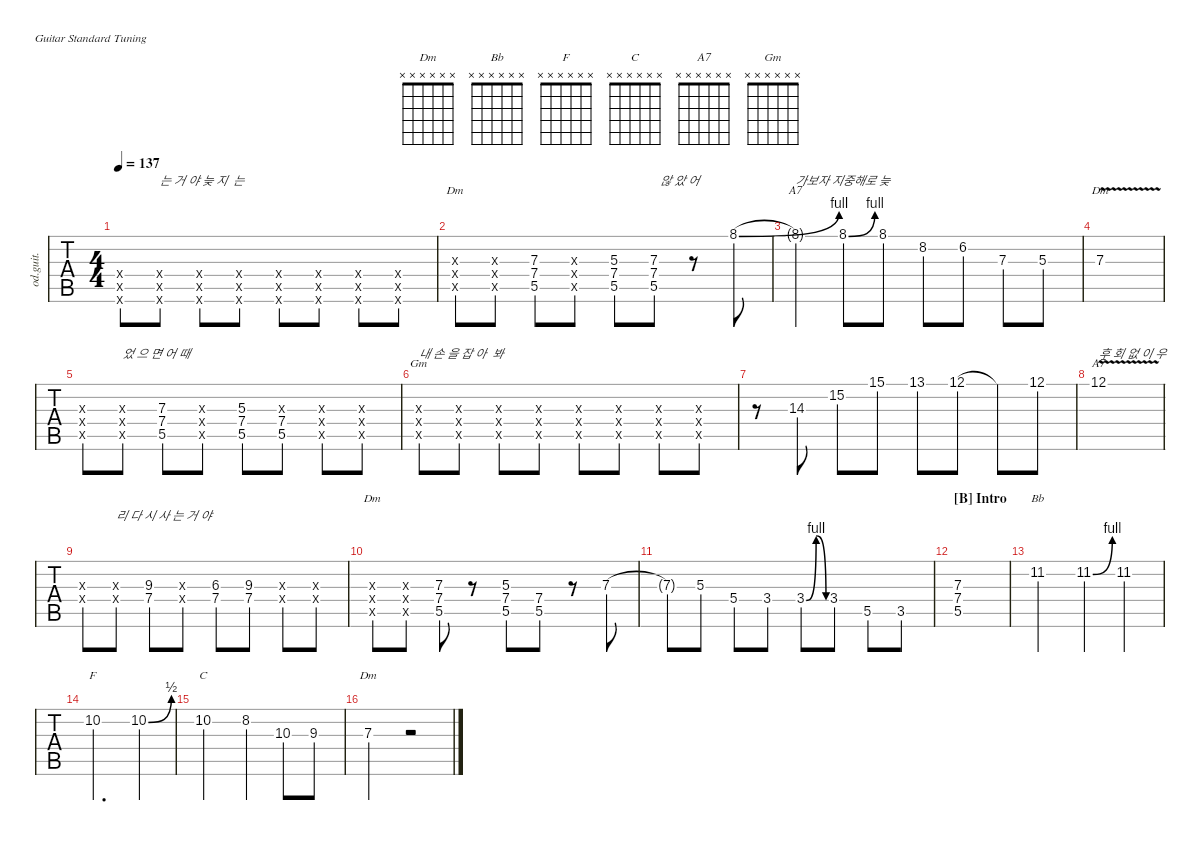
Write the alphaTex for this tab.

\defaultSystemsLayout 4
\hideDynamics
\bracketExtendMode nobrackets
\track ("Guitar1" "od.guit.") {defaultSystemsLayout 4 instrument overdrivenguitar}
\staff {tabs}
\tuning (E4 B3 G3 D3 A2 E2)
\chord ("Dm" x x x x x x)
\chord ("Bb" x x x x x x)
\chord ("F" x x x x x x)
\chord ("C" x x x x x x)
\chord ("A7" x x x x x x)
\chord ("Gm" x x x x x x)
\ts (4 4)
\tempo 137
\clef g2
\ks f
(5.6{x acc forcenatural} 7.5{x acc forcenatural} 7.4{x acc forcenatural}).8{dy mf} (5.6{x acc forcenatural} 7.5{x acc forcenatural} 7.4{x acc forcenatural}).8{txt "는 거 야 늦 지  는"} (5.6{x acc forcenatural} 7.5{x acc forcenatural} 7.4{x acc forcenatural}).8 (5.6{x acc forcenatural} 7.5{x acc forcenatural} 7.4{x acc forcenatural}).8 (5.6{x acc forcenatural} 7.5{x acc forcenatural} 7.4{x acc forcenatural}).8 (5.6{x acc forcenatural} 7.5{x acc forcenatural} 7.4{x acc forcenatural}).8 (5.6{x acc forcenatural} 7.5{x acc forcenatural} 7.4{x acc forcenatural}).8 (5.6{x acc forcenatural} 7.5{x acc forcenatural} 7.4{x acc forcenatural}).8 |
(5.5{x acc forcenatural} 7.4{x acc forcenatural} 7.3{x acc forcenatural}).8{ch "Dm"} (5.5{x acc forcenatural} 7.4{x acc forcenatural} 7.3{x acc forcenatural}).8 (5.5{acc forcenatural} 7.4{acc forcenatural} 7.3{acc forcenatural}).8 (5.5{x acc forcenatural} 7.4{x acc forcenatural} 7.3{x acc forcenatural}).8 (7.4{acc forcenatural} 5.3{acc forcenatural} 5.5{acc forcenatural}).8 (7.4{acc forcenatural} 5.5{acc forcenatural} 7.3{acc forcenatural}).8{txt "  않 았 어"} r.8 8.1{be (bend 0 0 15 4) acc forcenatural}.8 |
8.1{t}.4{ch "A7" txt "가보자 지중해로 늦"} 8.1{be (bend 0 0 15 4) acc forcenatural}.8 8.1{acc forcenatural}.8 8.2{acc forcenatural}.8 6.2{acc forcenatural}.8 7.3{acc forcenatural}.8 5.3{acc forcenatural}.8 |
7.3{v acc forcenatural}.1{ch "Dm"} |
(5.5{x acc forcenatural} 7.4{x acc forcenatural} 7.3{x acc forcenatural}).8 (5.5{x acc forcenatural} 7.4{x acc forcenatural} 7.3{x acc forcenatural}).8{txt "었 으 면 어 때"} (5.5{acc forcenatural} 7.4{acc forcenatural} 7.3{acc forcenatural}).8 (5.5{x acc forcenatural} 7.4{x acc forcenatural} 7.3{x acc forcenatural}).8 (7.4{acc forcenatural} 5.3{acc forcenatural} 5.5{acc forcenatural}).8 (7.4{acc forcenatural} 5.5{acc forcenatural} 7.3{x acc forcenatural}).8 (5.5{x acc forcenatural} 7.4{x acc forcenatural} 7.3{x acc forcenatural}).8 (5.5{x acc forcenatural} 7.4{x acc forcenatural} 7.3{x acc forcenatural}).8 |
(10.5{x acc forcenatural} 12.4{x acc forcenatural} 12.3{x acc forcenatural}).8{ch "Gm" txt "내 손 을 잡 아  봐"} (10.5{x acc forcenatural} 12.4{x acc forcenatural} 12.3{x acc forcenatural}).8 (10.5{x acc forcenatural} 12.4{x acc forcenatural} 12.3{x acc forcenatural}).8 (10.5{x acc forcenatural} 12.4{x acc forcenatural} 12.3{x acc forcenatural}).8 (10.5{x acc forcenatural} 12.4{x acc forcenatural} 12.3{x acc forcenatural}).8 (10.5{x acc forcenatural} 12.4{x acc forcenatural} 12.3{x acc forcenatural}).8 (10.5{x acc forcenatural} 12.4{x acc forcenatural} 12.3{x acc forcenatural}).8 (10.5{x acc forcenatural} 12.4{x acc forcenatural} 12.3{x acc forcenatural}).8 |
r.8 14.3{acc forcenatural}.8 15.2{acc forcenatural}.8 15.1{acc forcenatural}.8 13.1{acc forcenatural}.8 12.1{acc forcenatural}.8 12.1{t acc forcenatural}.8 12.1{acc forcenatural}.8 |
12.1{v acc forcenatural}.1{ch "A7" txt "후 회 없 이 우"} |
(9.3{x acc forcenatural} 7.4{x acc forcenatural}).8 (9.3{x acc forcenatural} 7.4{x acc forcenatural}).8{txt "리 다 시 사 는 거 야"} (9.3{acc forcenatural} 7.4{acc forcenatural}).8 (9.3{x acc forcenatural} 7.4{x acc forcenatural}).8 (6.3{acc b} 7.4{acc forcenatural}).8 (9.3{acc forcenatural} 7.4{acc forcenatural}).8 (9.3{x acc forcenatural} 7.4{x acc forcenatural}).8 (9.3{x acc forcenatural} 7.4{x acc forcenatural}).8 |
(5.5{x acc forcenatural} 7.4{x acc forcenatural} 7.3{x acc forcenatural}).8{ch "Dm"} (5.5{x acc forcenatural} 7.4{x acc forcenatural} 7.3{x acc forcenatural}).8 (5.5{acc forcenatural} 7.4{acc forcenatural} 7.3{acc forcenatural}).8 r.8 (5.5{acc forcenatural} 7.4{acc forcenatural} 5.3{acc forcenatural}).8 (5.5{acc forcenatural} 7.4{acc forcenatural}).8 r.8 7.3{acc forcenatural}.8 |
7.3{t acc forcenatural}.8 5.3{acc forcenatural}.8 5.4{acc forcenatural}.8 3.4{acc forcenatural}.8 3.4{be (bendrelease 0 0 3.5999999999999996 4 20.4 4 30 0) acc forcenatural}.8 3.4{acc forcenatural}.8 5.5{acc forcenatural}.8 3.5{acc forcenatural}.8 |
\section ("B" "Intro")
(7.3{acc forcenatural} 5.5{acc forcenatural} 7.4{acc forcenatural}).1 |
11.2{acc b}.2{ch "Bb"} 11.2{be (bend 0 0 15 4) acc b}.4 11.2{acc b}.4 |
10.2{acc forcenatural}.2{d ch "F"} 10.2{be (bend 0 0 15 2) acc forcenatural}.4 |
10.2{acc forcenatural}.2{ch "C"} 8.2{acc forcenatural}.4 10.3{acc forcenatural}.8 9.3{acc forcenatural}.8 |
7.3{acc forcenatural}.2{ch "Dm"} r.2
